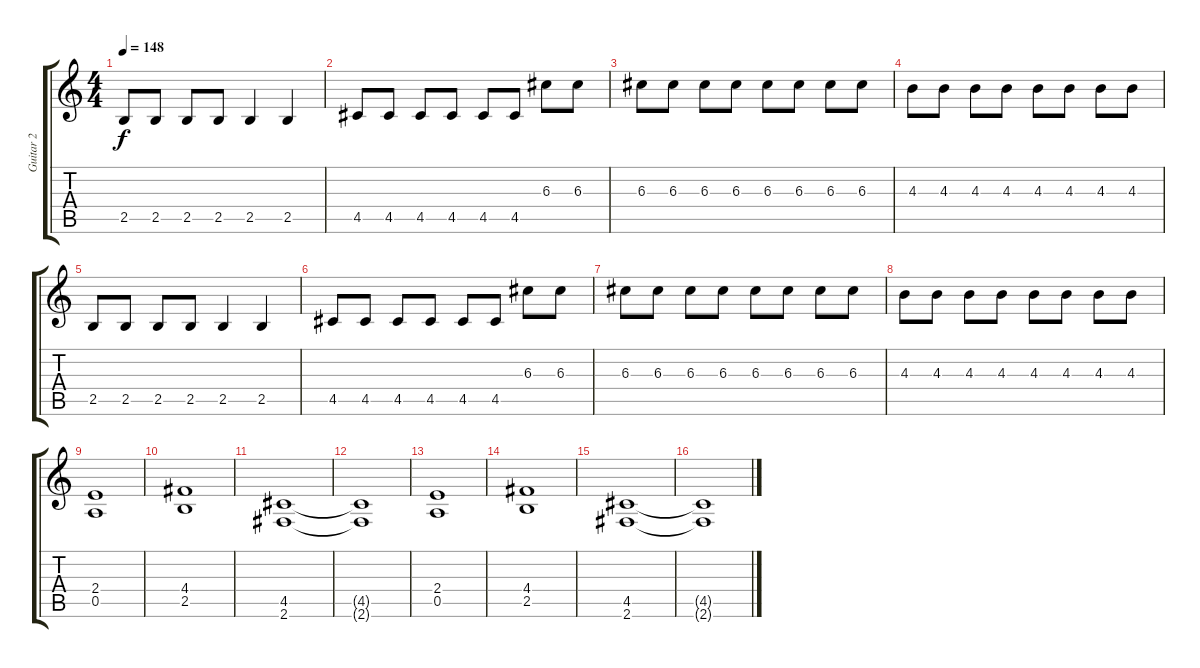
\track ("Guitar 2" "Guitar 2") {instrument electricguitarclean}
\staff {score tabs}
\tuning (E4 B3 G3 D3 A2 E2) {hide}
\ts (4 4)
\tempo 148
\clef g2
\ks c
2.5.8{dy f} 2.5.8 2.5.8 2.5.8 2.5.4 2.5.4 |
4.5.8 4.5.8 4.5.8 4.5.8 4.5.8 4.5.8 6.3.8 6.3.8 |
6.3.8 6.3.8 6.3.8 6.3.8 6.3.8 6.3.8 6.3.8 6.3.8 |
4.3.8 4.3.8 4.3.8 4.3.8 4.3.8 4.3.8 4.3.8 4.3.8 |
2.5.8 2.5.8 2.5.8 2.5.8 2.5.4 2.5.4 |
4.5.8 4.5.8 4.5.8 4.5.8 4.5.8 4.5.8 6.3.8 6.3.8 |
6.3.8 6.3.8 6.3.8 6.3.8 6.3.8 6.3.8 6.3.8 6.3.8 |
4.3.8 4.3.8 4.3.8 4.3.8 4.3.8 4.3.8 4.3.8 4.3.8 |
(2.4 0.5).1 |
(4.4 2.5).1 |
(4.5 2.6).1 |
(4.5{t} 2.6{t}).1 |
(2.4 0.5).1 |
(4.4 2.5).1 |
(4.5 2.6).1 |
(4.5{t} 2.6{t}).1
